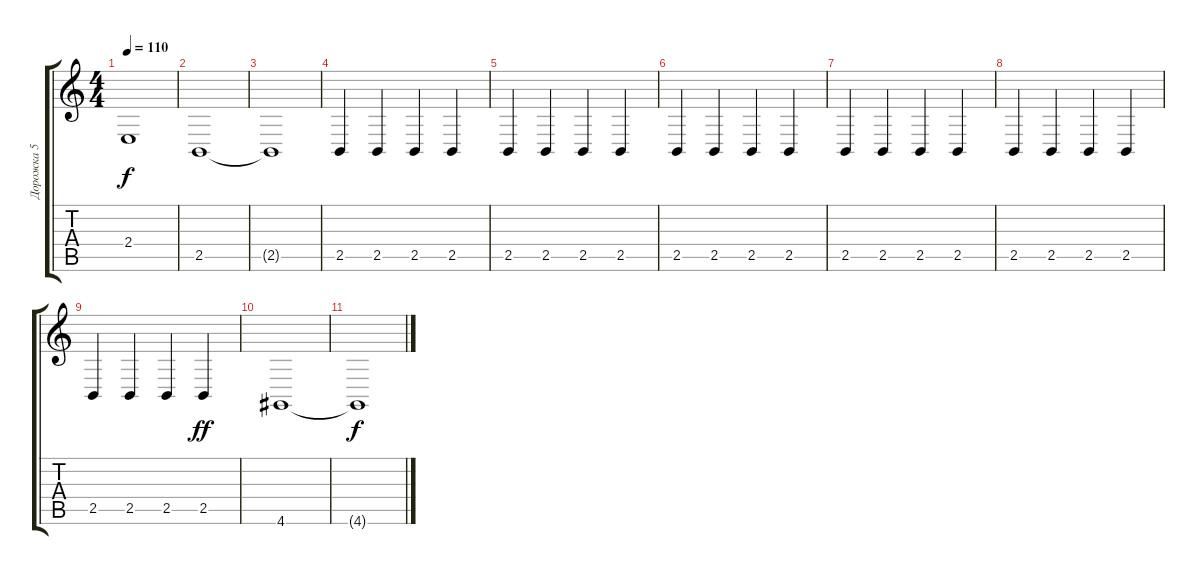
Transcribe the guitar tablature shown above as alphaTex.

\track ("Дорожка 5" "Дорожка 5") {instrument violin}
\staff {score tabs}
\tuning (E4 B3 G3 D3 A2 E2) {hide}
\ts (4 4)
\tempo 110
\clef g2
\ks c
2.4{t}.1{dy f} |
2.5.1 |
2.5{t}.1 |
2.5.4 2.5.4 2.5.4 2.5.4 |
2.5.4 2.5.4 2.5.4 2.5.4 |
2.5.4 2.5.4 2.5.4 2.5.4 |
2.5.4 2.5.4 2.5.4 2.5.4 |
2.5.4 2.5.4 2.5.4 2.5.4 |
2.5.4 2.5.4 2.5.4 2.5.4{dy ff} |
4.6.1 |
4.6{t}.1{dy f}
